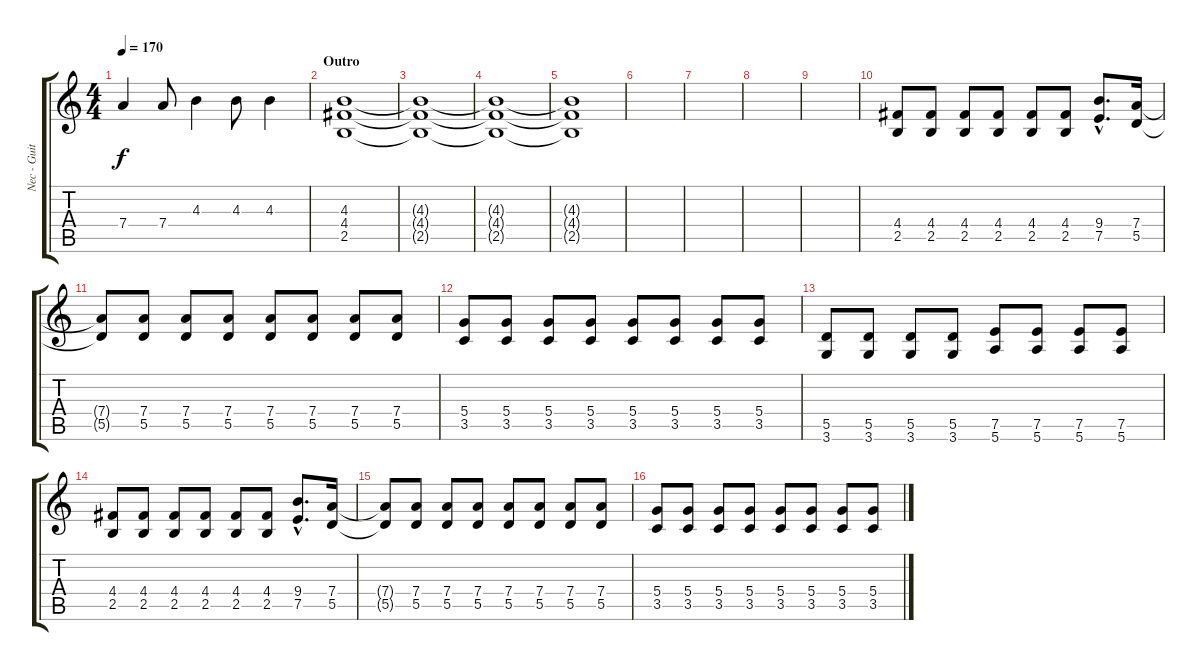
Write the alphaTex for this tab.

\track ("Nec - Guitars" "Nec - Guit") {instrument distortionguitar}
\staff {score tabs}
\tuning (E4 B3 G3 D3 A2 E2) {hide}
\ts (4 4)
\tempo 170
\clef g2
\ks c
7.4.4{dy f} 7.4.8 4.3.4 4.3.8 4.3.4 |
\section ("" "Outro")
(4.3 4.4 2.5).1 |
(4.3{t} 4.4{t} 2.5{t}).1 |
(4.3{t} 4.4{t} 2.5{t}).1 |
(4.3{t} 4.4{t} 2.5{t}).1 |
|
|
|
|
(4.4 2.5).8 (4.4 2.5).8 (4.4 2.5).8 (4.4 2.5).8 (4.4 2.5).8 (4.4 2.5).8 (9.4{hac} 7.5{hac}).8{d} (7.4 5.5).16 |
(7.4{t} 5.5{t}).8 (7.4 5.5).8 (7.4 5.5).8 (7.4 5.5).8 (7.4 5.5).8 (7.4 5.5).8 (7.4 5.5).8 (7.4 5.5).8 |
(5.4 3.5).8 (5.4 3.5).8 (5.4 3.5).8 (5.4 3.5).8 (5.4 3.5).8 (5.4 3.5).8 (5.4 3.5).8 (5.4 3.5).8 |
(5.5 3.6).8 (5.5 3.6).8 (5.5 3.6).8 (5.5 3.6).8 (7.5 5.6).8 (7.5 5.6).8 (7.5 5.6).8 (7.5 5.6).8 |
(4.4 2.5).8 (4.4 2.5).8 (4.4 2.5).8 (4.4 2.5).8 (4.4 2.5).8 (4.4 2.5).8 (9.4{hac} 7.5{hac}).8{d} (7.4 5.5).16 |
(7.4{t} 5.5{t}).8 (7.4 5.5).8 (7.4 5.5).8 (7.4 5.5).8 (7.4 5.5).8 (7.4 5.5).8 (7.4 5.5).8 (7.4 5.5).8 |
(5.4 3.5).8 (5.4 3.5).8 (5.4 3.5).8 (5.4 3.5).8 (5.4 3.5).8 (5.4 3.5).8 (5.4 3.5).8 (5.4 3.5).8
